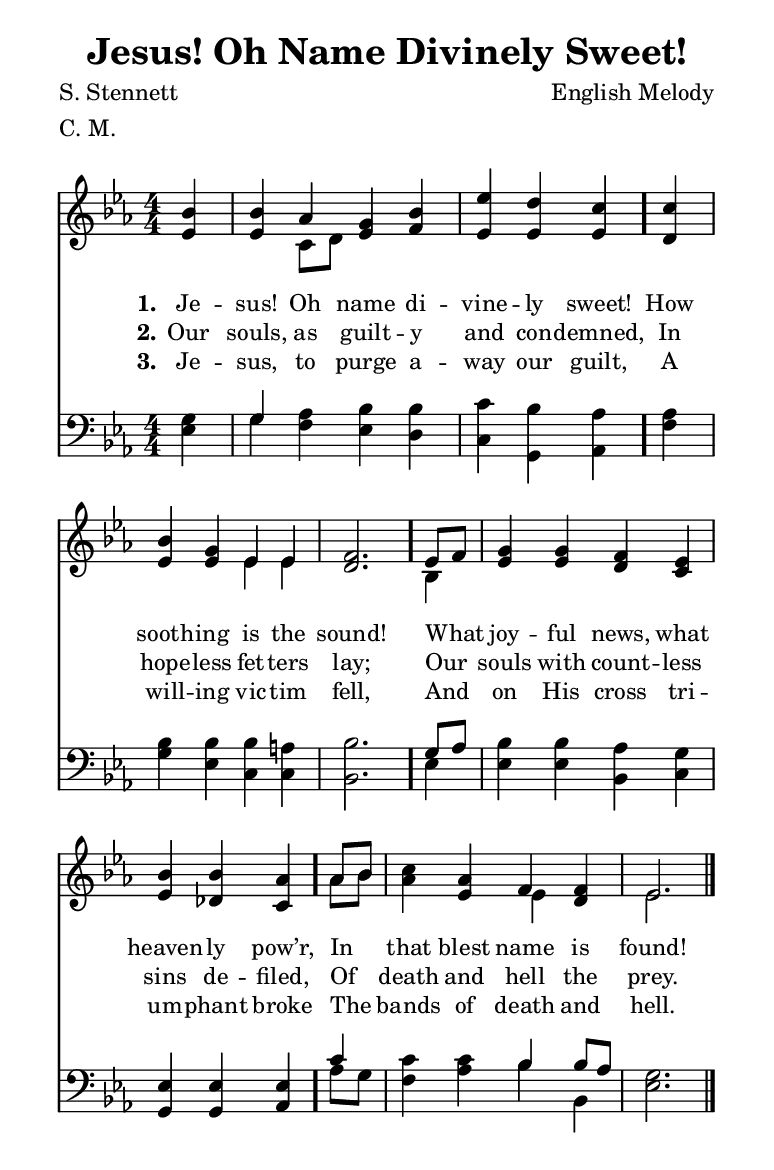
\include "common/global.ily"
\paper {
  \include "common/paper.ily"
  ragged-last-bottom = ##t
  systems-per-page = ##f
  system-count = #(cond (is-eogsized 2) (#t #f))
}

\header{
  hymnnumber = "170"
  title = "Jesus! Oh Name Divinely Sweet!"
  tunename = "Mendip"
  meter = "C. M."
  poet = "S. Stennett"
  composer = "English Melody"
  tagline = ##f
}

global = {
  \include "common/overrides.ily"
  \override Staff.TimeSignature.style = #'numbered
  \time 4/4
  \override Score.MetronomeMark.transparent = ##t % hide all fermata changes too
  \tempo 4=80
  \key ees \major
  \partial 4
  \autoBeamOff
}

notesSoprano = {
\global
\relative c'' {

  bes4 | bes aes g bes | ees d c
  c4 | bes g ees ees | f2.
  ees8[ f] | g4 g f ees | bes' bes aes
  aes8[ bes] | c4 aes f f | ees2.

  \bar "|."

}
}

notesAlto = {
\global
\relative e' {

  ees4 | ees c8[ d] ees4 f | ees ees ees
  d4 | ees ees ees ees | d2.
  bes4 | ees ees d c | ees des c
  aes'8[ bes] | aes4 ees ees d | ees2.

}
}

notesTenor = {
\global
\relative a {

  g4 | g aes bes bes | c bes aes
  aes4 | bes bes bes a | bes2.
  g8[ aes] | bes4 bes aes g | ees ees ees
  c'4 | c c bes bes8[ aes] | g2.

}
}

notesBass = {
\global
\relative f {

  ees4 | g f ees d | c g aes
  f'4 | g ees c c | bes2.
  ees4 | ees ees bes c | g g aes
  aes'8[ g] | f4 aes bes bes, | ees2.

}
}

wordsA = \lyricmode {
\set stanza = "1."

Je -- sus! Oh name di -- vine -- ly sweet! \bar "."
How sooth -- ing is the sound! \bar "."
What joy -- ful news, what heaven -- ly pow’r, \bar "."
In that blest name is found! \bar "."

}

wordsB = \lyricmode {
\set stanza = "2."

Our souls, as guilt -- y and con -- demned,
In hope -- less fet -- ters lay;
Our souls with count -- less sins de -- filed,
Of death and hell the prey.

}

wordsC = \lyricmode {
\set stanza = "3."

Je -- sus, to purge a -- way our guilt,
A will -- ing vic -- tim fell,
And on His cross tri -- um -- phant broke
The bands of death and hell.

}

\score {
  \context ChoirStaff <<
    \context Staff = upper <<
      \set Staff.autoBeaming = ##f
      \set ChoirStaff.systemStartDelimiter = #'SystemStartBar
      \set ChoirStaff.printPartCombineTexts = ##f
      \partcombine #'(2 . 9) \notesSoprano \notesAlto
      \context NullVoice = sopranos { \voiceOne << \notesSoprano >> }
      \context NullVoice = altos { \voiceTwo << \notesAlto >> }
      \context Lyrics = one   \lyricsto sopranos \wordsA
      \context Lyrics = two   \lyricsto sopranos \wordsB
      \context Lyrics = three \lyricsto sopranos \wordsC
    >>
    \context Staff = men <<
      \set Staff.autoBeaming = ##f
      \clef bass
      \set ChoirStaff.printPartCombineTexts = ##f
      \partcombine #'(2 . 9) \notesTenor \notesBass
      \context NullVoice = tenors { \voiceOne << \notesTenor >> }
      \context NullVoice = basses { \voiceTwo << \notesBass >> }
    >>
  >>
  \layout {
    \include "common/layout.ily"
  }
  \midi{
    \include "common/midi.ily"
  }
}

\version "2.19.49"  % necessary for upgrading to future LilyPond versions.

% vi:set et ts=2 sw=2 ai nocindent syntax=lilypond:
